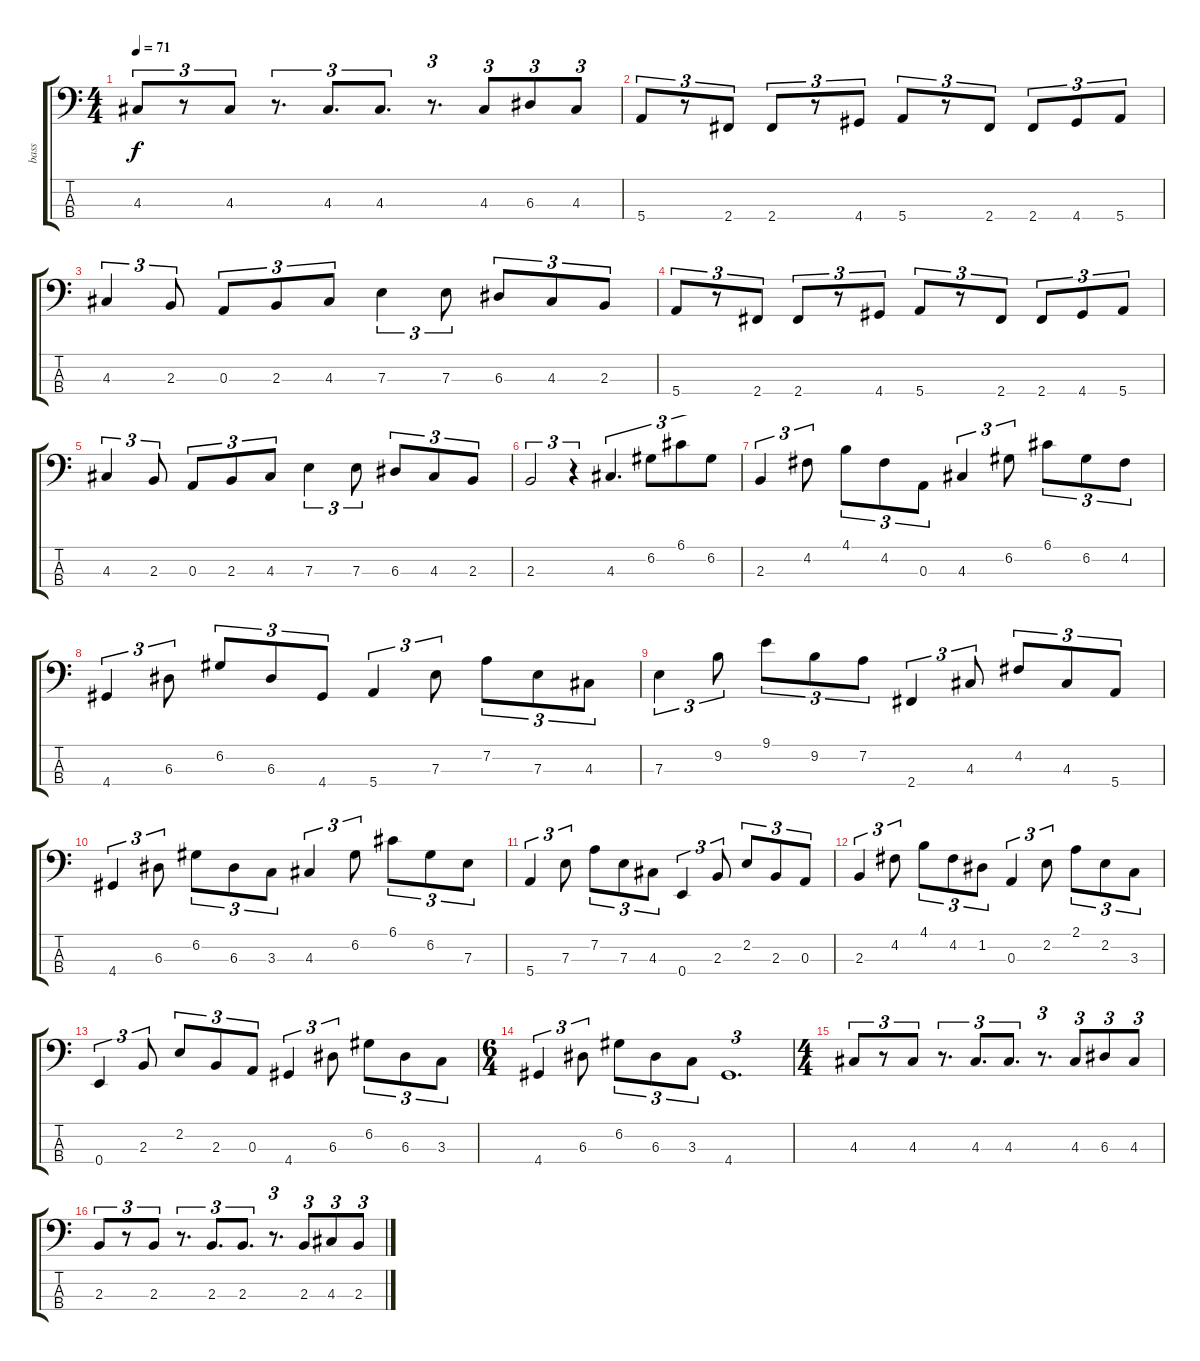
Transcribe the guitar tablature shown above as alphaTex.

\track ("bass" "bass") {instrument electricbassfinger}
\staff {score tabs}
\tuning (G2 D2 A1 E1) {hide}
\ts (4 4)
\tempo 71
\clef f4
\ks c
4.3.8{tu (3 2) dy f} r.8{tu (3 2)} 4.3.8{tu (3 2)} r.8{d tu (3 2)} 4.3.8{d tu (3 2)} 4.3.8{d tu (3 2)} r.8{d tu (3 2)} 4.3.8{tu (3 2)} 6.3.8{tu (3 2)} 4.3.8{tu (3 2)} |
5.4.8{tu (3 2)} r.8{tu (3 2)} 2.4.8{tu (3 2)} 2.4.8{tu (3 2)} r.8{tu (3 2)} 4.4.8{tu (3 2)} 5.4.8{tu (3 2)} r.8{tu (3 2)} 2.4.8{tu (3 2)} 2.4.8{tu (3 2)} 4.4.8{tu (3 2)} 5.4.8{tu (3 2)} |
4.3.4{tu (3 2)} 2.3.8{tu (3 2)} 0.3.8{tu (3 2)} 2.3.8{tu (3 2)} 4.3.8{tu (3 2)} 7.3.4{tu (3 2)} 7.3.8{tu (3 2)} 6.3.8{tu (3 2)} 4.3.8{tu (3 2)} 2.3.8{tu (3 2)} |
5.4.8{tu (3 2)} r.8{tu (3 2)} 2.4.8{tu (3 2)} 2.4.8{tu (3 2)} r.8{tu (3 2)} 4.4.8{tu (3 2)} 5.4.8{tu (3 2)} r.8{tu (3 2)} 2.4.8{tu (3 2)} 2.4.8{tu (3 2)} 4.4.8{tu (3 2)} 5.4.8{tu (3 2)} |
4.3.4{tu (3 2)} 2.3.8{tu (3 2)} 0.3.8{tu (3 2)} 2.3.8{tu (3 2)} 4.3.8{tu (3 2)} 7.3.4{tu (3 2)} 7.3.8{tu (3 2)} 6.3.8{tu (3 2)} 4.3.8{tu (3 2)} 2.3.8{tu (3 2)} |
2.3.2{tu (3 2)} r.4{tu (3 2)} 4.3.4{d tu (3 2)} 6.2.8{tu (3 2)} 6.1.8{tu (3 2)} 6.2.8{tu (3 2)} |
2.3.4{tu (3 2)} 4.2.8{tu (3 2)} 4.1.8{tu (3 2)} 4.2.8{tu (3 2)} 0.3.8{tu (3 2)} 4.3.4{tu (3 2)} 6.2.8{tu (3 2)} 6.1.8{tu (3 2)} 6.2.8{tu (3 2)} 4.2.8{tu (3 2)} |
4.4.4{tu (3 2)} 6.3.8{tu (3 2)} 6.2.8{tu (3 2)} 6.3.8{tu (3 2)} 4.4.8{tu (3 2)} 5.4.4{tu (3 2)} 7.3.8{tu (3 2)} 7.2.8{tu (3 2)} 7.3.8{tu (3 2)} 4.3.8{tu (3 2)} |
7.3.4{tu (3 2)} 9.2.8{tu (3 2)} 9.1.8{tu (3 2)} 9.2.8{tu (3 2)} 7.2.8{tu (3 2)} 2.4.4{tu (3 2)} 4.3.8{tu (3 2)} 4.2.8{tu (3 2)} 4.3.8{tu (3 2)} 5.4.8{tu (3 2)} |
4.4.4{tu (3 2)} 6.3.8{tu (3 2)} 6.2.8{tu (3 2)} 6.3.8{tu (3 2)} 3.3.8{tu (3 2)} 4.3.4{tu (3 2)} 6.2.8{tu (3 2)} 6.1.8{tu (3 2)} 6.2.8{tu (3 2)} 7.3.8{tu (3 2)} |
5.4.4{tu (3 2)} 7.3.8{tu (3 2)} 7.2.8{tu (3 2)} 7.3.8{tu (3 2)} 4.3.8{tu (3 2)} 0.4.4{tu (3 2)} 2.3.8{tu (3 2)} 2.2.8{tu (3 2)} 2.3.8{tu (3 2)} 0.3.8{tu (3 2)} |
2.3.4{tu (3 2)} 4.2.8{tu (3 2)} 4.1.8{tu (3 2)} 4.2.8{tu (3 2)} 1.2.8{tu (3 2)} 0.3.4{tu (3 2)} 2.2.8{tu (3 2)} 2.1.8{tu (3 2)} 2.2.8{tu (3 2)} 3.3.8{tu (3 2)} |
0.4.4{tu (3 2)} 2.3.8{tu (3 2)} 2.2.8{tu (3 2)} 2.3.8{tu (3 2)} 0.3.8{tu (3 2)} 4.4.4{tu (3 2)} 6.3.8{tu (3 2)} 6.2.8{tu (3 2)} 6.3.8{tu (3 2)} 3.3.8{tu (3 2)} |
\ts (6 4)
4.4.4{tu (3 2)} 6.3.8{tu (3 2)} 6.2.8{tu (3 2)} 6.3.8{tu (3 2)} 3.3.8{tu (3 2)} 4.4.1{d tu (3 2)} |
\ts (4 4)
4.3.8{tu (3 2)} r.8{tu (3 2)} 4.3.8{tu (3 2)} r.8{d tu (3 2)} 4.3.8{d tu (3 2)} 4.3.8{d tu (3 2)} r.8{d tu (3 2)} 4.3.8{tu (3 2)} 6.3.8{tu (3 2)} 4.3.8{tu (3 2)} |
2.3.8{tu (3 2)} r.8{tu (3 2)} 2.3.8{tu (3 2)} r.8{d tu (3 2)} 2.3.8{d tu (3 2)} 2.3.8{d tu (3 2)} r.8{d tu (3 2)} 2.3.8{tu (3 2)} 4.3.8{tu (3 2)} 2.3.8{tu (3 2)}
